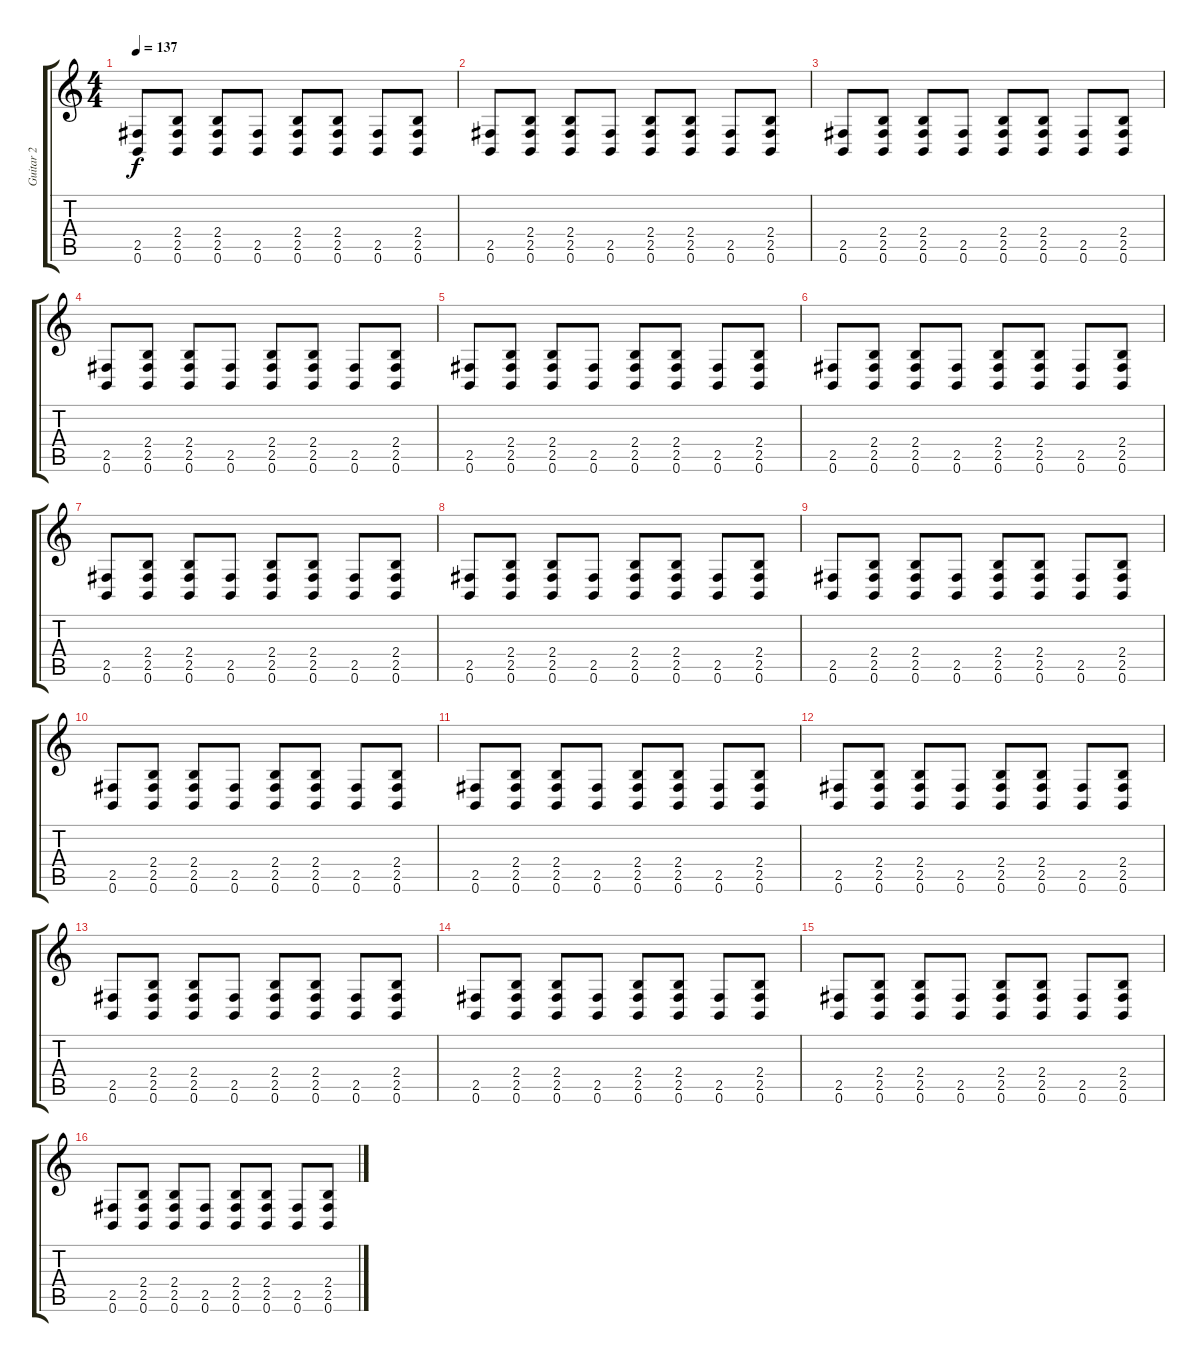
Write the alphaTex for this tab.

\track ("Guitar 2" "Guitar 2") {instrument distortionguitar}
\staff {score tabs}
\tuning (B3 G3 D3 A2 E2 B1) {hide}
\ts (4 4)
\tempo 137
\clef g2
\ks c
(2.5 0.6).8{dy f instrument distortionguitar} (2.4 2.5 0.6).8 (2.4 2.5 0.6).8 (2.5 0.6).8 (2.4 2.5 0.6).8 (2.4 2.5 0.6).8 (2.5 0.6).8 (2.4 2.5 0.6).8 |
(2.5 0.6).8 (2.4 2.5 0.6).8 (2.4 2.5 0.6).8 (2.5 0.6).8 (2.4 2.5 0.6).8 (2.4 2.5 0.6).8 (2.5 0.6).8 (2.4 2.5 0.6).8 |
(2.5 0.6).8 (2.4 2.5 0.6).8 (2.4 2.5 0.6).8 (2.5 0.6).8 (2.4 2.5 0.6).8 (2.4 2.5 0.6).8 (2.5 0.6).8 (2.4 2.5 0.6).8 |
(2.5 0.6).8 (2.4 2.5 0.6).8 (2.4 2.5 0.6).8 (2.5 0.6).8 (2.4 2.5 0.6).8 (2.4 2.5 0.6).8 (2.5 0.6).8 (2.4 2.5 0.6).8 |
(2.5 0.6).8 (2.4 2.5 0.6).8 (2.4 2.5 0.6).8 (2.5 0.6).8 (2.4 2.5 0.6).8 (2.4 2.5 0.6).8 (2.5 0.6).8 (2.4 2.5 0.6).8 |
(2.5 0.6).8 (2.4 2.5 0.6).8 (2.4 2.5 0.6).8 (2.5 0.6).8 (2.4 2.5 0.6).8 (2.4 2.5 0.6).8 (2.5 0.6).8 (2.4 2.5 0.6).8 |
(2.5 0.6).8 (2.4 2.5 0.6).8 (2.4 2.5 0.6).8 (2.5 0.6).8 (2.4 2.5 0.6).8 (2.4 2.5 0.6).8 (2.5 0.6).8 (2.4 2.5 0.6).8 |
(2.5 0.6).8 (2.4 2.5 0.6).8 (2.4 2.5 0.6).8 (2.5 0.6).8 (2.4 2.5 0.6).8 (2.4 2.5 0.6).8 (2.5 0.6).8 (2.4 2.5 0.6).8 |
(2.5 0.6).8 (2.4 2.5 0.6).8 (2.4 2.5 0.6).8 (2.5 0.6).8 (2.4 2.5 0.6).8 (2.4 2.5 0.6).8 (2.5 0.6).8 (2.4 2.5 0.6).8 |
(2.5 0.6).8 (2.4 2.5 0.6).8 (2.4 2.5 0.6).8 (2.5 0.6).8 (2.4 2.5 0.6).8 (2.4 2.5 0.6).8 (2.5 0.6).8 (2.4 2.5 0.6).8 |
(2.5 0.6).8 (2.4 2.5 0.6).8 (2.4 2.5 0.6).8 (2.5 0.6).8 (2.4 2.5 0.6).8 (2.4 2.5 0.6).8 (2.5 0.6).8 (2.4 2.5 0.6).8 |
(2.5 0.6).8 (2.4 2.5 0.6).8 (2.4 2.5 0.6).8 (2.5 0.6).8 (2.4 2.5 0.6).8 (2.4 2.5 0.6).8 (2.5 0.6).8 (2.4 2.5 0.6).8 |
(2.5 0.6).8 (2.4 2.5 0.6).8 (2.4 2.5 0.6).8 (2.5 0.6).8 (2.4 2.5 0.6).8 (2.4 2.5 0.6).8 (2.5 0.6).8 (2.4 2.5 0.6).8 |
(2.5 0.6).8 (2.4 2.5 0.6).8 (2.4 2.5 0.6).8 (2.5 0.6).8 (2.4 2.5 0.6).8 (2.4 2.5 0.6).8 (2.5 0.6).8 (2.4 2.5 0.6).8 |
(2.5 0.6).8 (2.4 2.5 0.6).8 (2.4 2.5 0.6).8 (2.5 0.6).8 (2.4 2.5 0.6).8 (2.4 2.5 0.6).8 (2.5 0.6).8 (2.4 2.5 0.6).8 |
(2.5 0.6).8 (2.4 2.5 0.6).8 (2.4 2.5 0.6).8 (2.5 0.6).8 (2.4 2.5 0.6).8 (2.4 2.5 0.6).8 (2.5 0.6).8 (2.4 2.5 0.6).8
